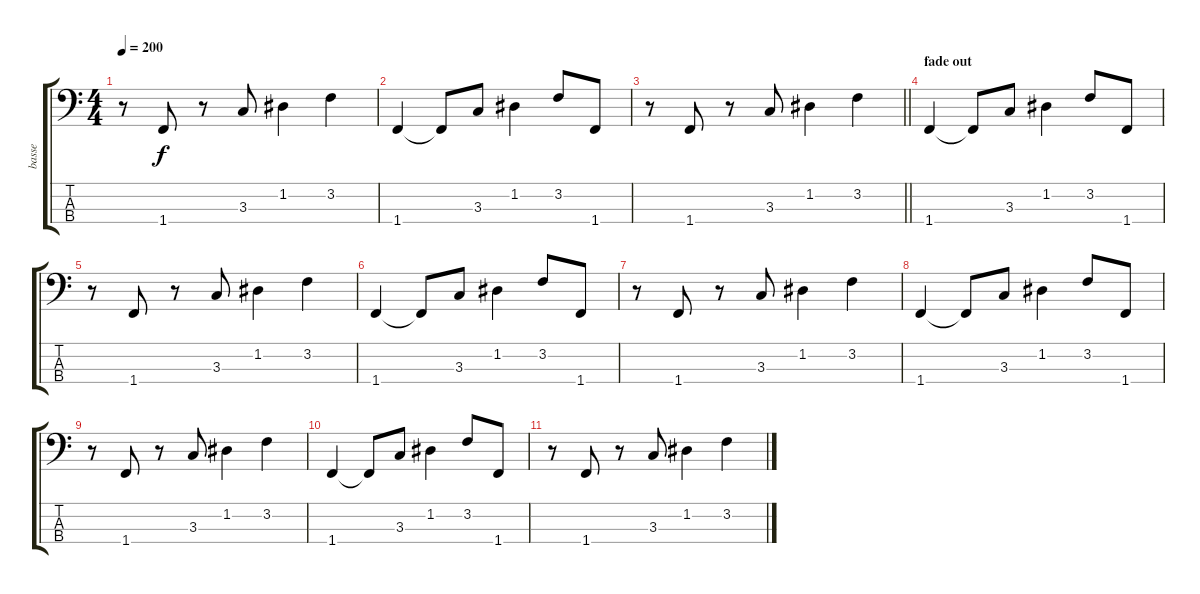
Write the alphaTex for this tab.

\track ("basse" "basse") {instrument fretlessbass}
\staff {score tabs}
\tuning (G2 D2 A1 E1) {hide}
\ts (4 4)
\tempo 200
\clef f4
\ks c
r.8{dy f} 1.4.8 r.8 3.3.8 1.2.4 3.2.4 |
1.4.4 1.4{t}.8 3.3.8 1.2.4 3.2.8 1.4.8 |
\barLineRight lightlight
r.8 1.4.8 r.8 3.3.8 1.2.4 3.2.4 |
\section ("" "fade out")
1.4.4 1.4{t}.8 3.3.8 1.2.4 3.2.8 1.4.8 |
r.8 1.4.8 r.8 3.3.8 1.2.4 3.2.4 |
1.4.4 1.4{t}.8 3.3.8 1.2.4 3.2.8 1.4.8 |
r.8 1.4.8 r.8 3.3.8 1.2.4 3.2.4 |
1.4.4 1.4{t}.8 3.3.8 1.2.4 3.2.8 1.4.8 |
r.8 1.4.8 r.8 3.3.8 1.2.4 3.2.4 |
1.4.4 1.4{t}.8 3.3.8 1.2.4 3.2.8 1.4.8 |
r.8 1.4.8 r.8 3.3.8 1.2.4 3.2.4
